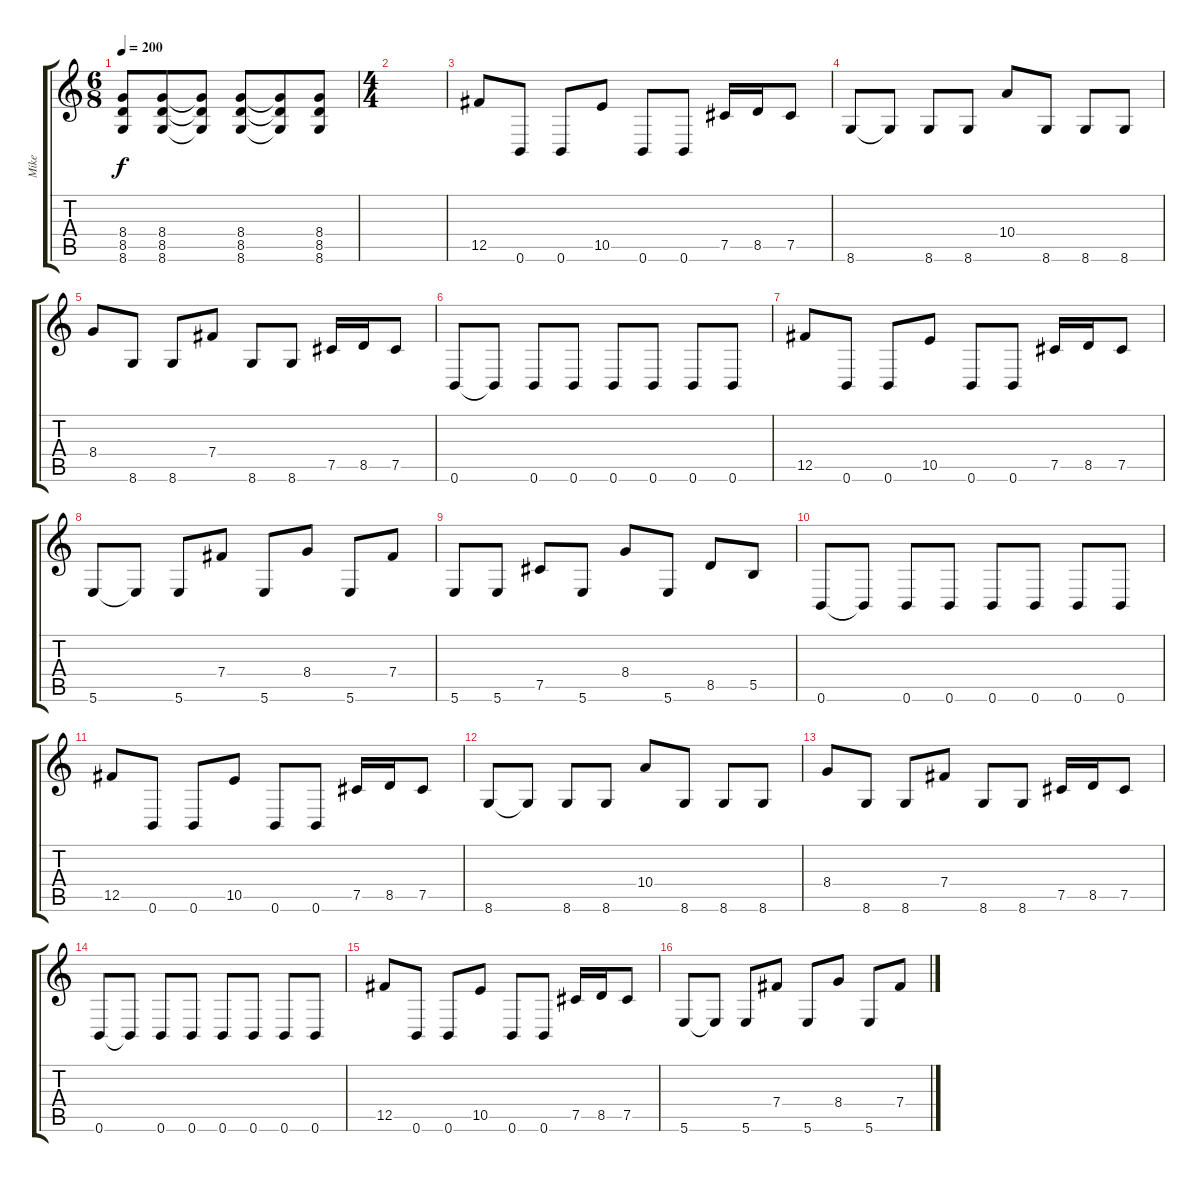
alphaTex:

\track ("Mike" "Mike") {instrument distortionguitar}
\staff {score tabs}
\tuning (Db4 Ab3 E3 B2 Gb2 B1) {hide}
\ts (6 8)
\tempo 200
\clef g2
\ks c
(8.4 8.5 8.6).8{dy f} (8.4 8.5 8.6).8 (8.4{t} 8.5{t} 8.6{t}).8 (8.4 8.5 8.6).8 (8.4{t} 8.5{t} 8.6{t}).8 (8.4 8.5 8.6).8 |
\ts (4 4)
|
12.5.8 0.6.8 0.6.8 10.5.8 0.6.8 0.6.8 7.5.16 8.5.16 7.5.8 |
8.6.8 8.6{t}.8 8.6.8 8.6.8 10.4.8 8.6.8 8.6.8 8.6.8 |
8.4.8 8.6.8 8.6.8 7.4.8 8.6.8 8.6.8 7.5.16 8.5.16 7.5.8 |
0.6.8 0.6{t}.8 0.6.8 0.6.8 0.6.8 0.6.8 0.6.8 0.6.8 |
12.5.8 0.6.8 0.6.8 10.5.8 0.6.8 0.6.8 7.5.16 8.5.16 7.5.8 |
5.6.8 5.6{t}.8 5.6.8 7.4.8 5.6.8 8.4.8 5.6.8 7.4.8 |
5.6.8 5.6.8 7.5.8 5.6.8 8.4.8 5.6.8 8.5.8 5.5.8 |
0.6.8 0.6{t}.8 0.6.8 0.6.8 0.6.8 0.6.8 0.6.8 0.6.8 |
12.5.8 0.6.8 0.6.8 10.5.8 0.6.8 0.6.8 7.5.16 8.5.16 7.5.8 |
8.6.8 8.6{t}.8 8.6.8 8.6.8 10.4.8 8.6.8 8.6.8 8.6.8 |
8.4.8 8.6.8 8.6.8 7.4.8 8.6.8 8.6.8 7.5.16 8.5.16 7.5.8 |
0.6.8 0.6{t}.8 0.6.8 0.6.8 0.6.8 0.6.8 0.6.8 0.6.8 |
12.5.8 0.6.8 0.6.8 10.5.8 0.6.8 0.6.8 7.5.16 8.5.16 7.5.8 |
5.6.8 5.6{t}.8 5.6.8 7.4.8 5.6.8 8.4.8 5.6.8 7.4.8
